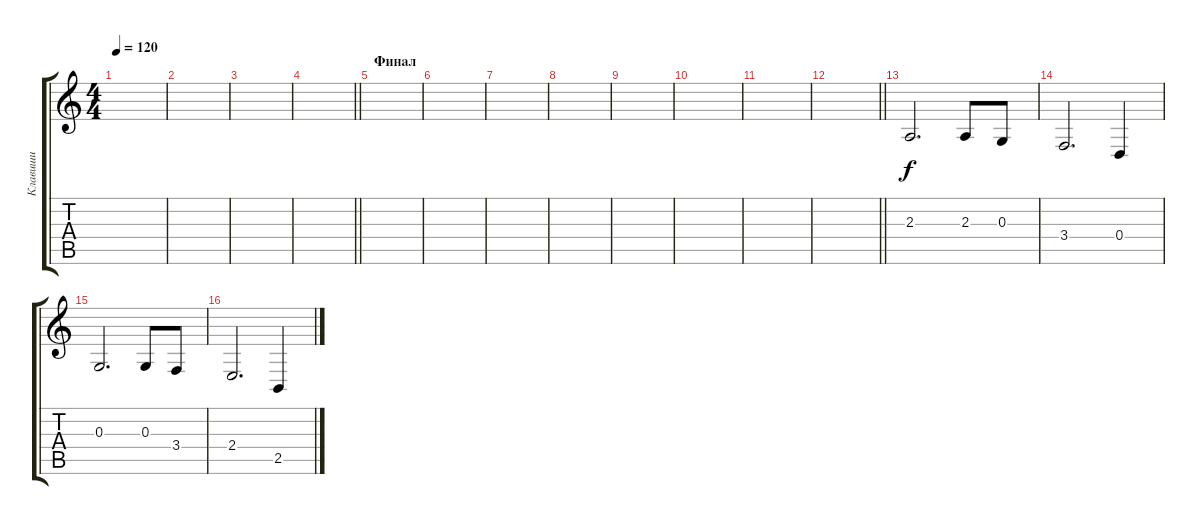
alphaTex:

\track ("Клавиши" "Клавиши") {instrument drawbarorgan}
\staff {score tabs}
\tuning (E4 B3 G3 D3 A2 E2) {hide}
\ts (4 4)
\tempo 120
\clef g2
\ks c
|
|
|
\barLineRight lightlight
|
\section ("" "Финал")
|
|
|
|
|
|
|
\barLineRight lightlight
|
2.3.2{d} 2.3.8 0.3.8 |
3.4.2{d} 0.4.4 |
0.3.2{d} 0.3.8 3.4.8 |
2.4.2{d} 2.5.4
